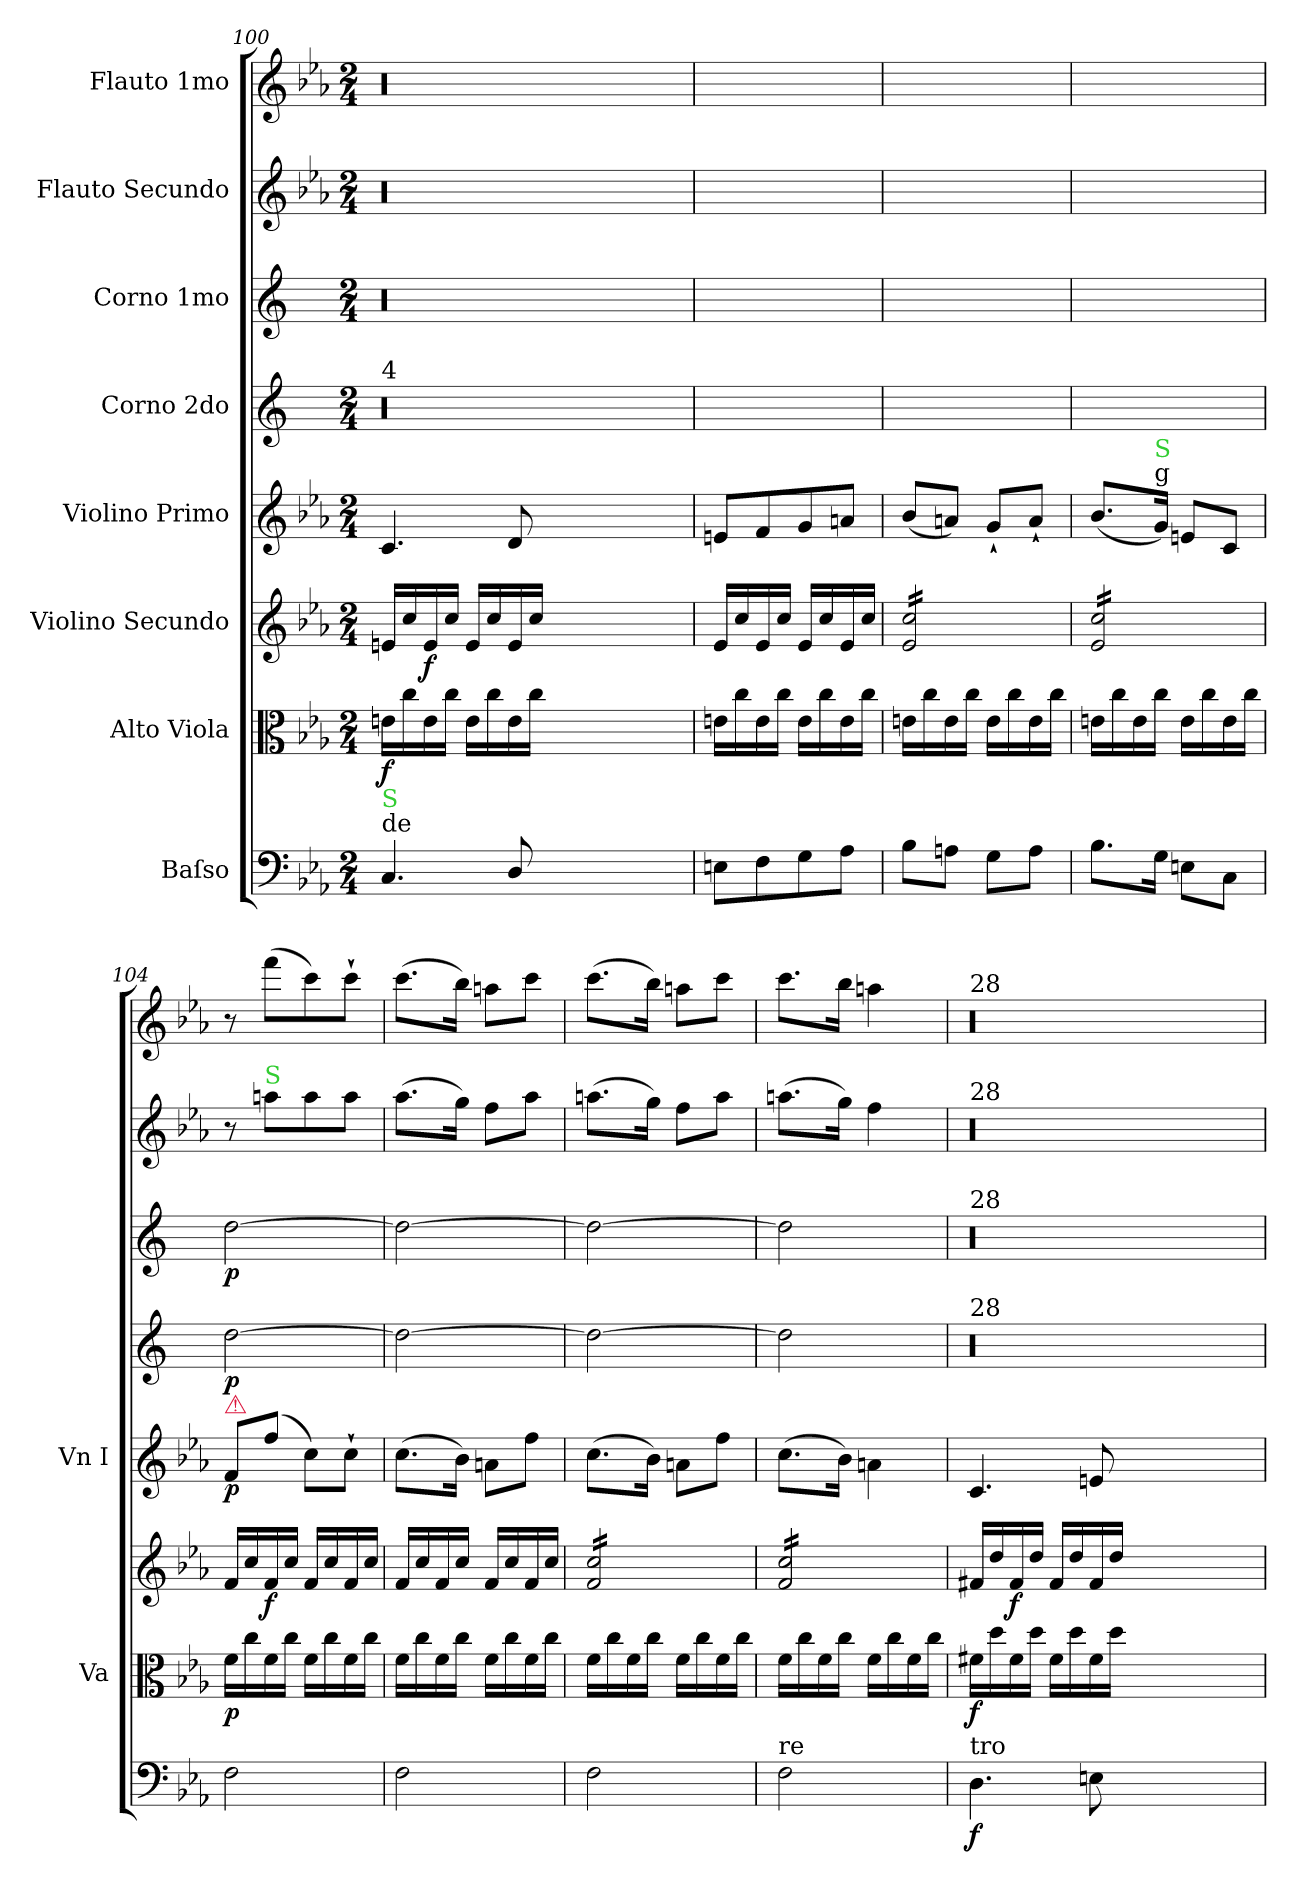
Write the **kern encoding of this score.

**kern	**dynam	**kern	**dynam	**kern	**dynam	**kern	**dynam	**kern	**dynam	**kern	**dynam	**kern	**kern
*part8	*part8	*part7	*part7	*part6	*part6	*part5	*part5	*part4	*part4	*part3	*part3	*part2	*part1
*staff8	*staff8	*staff7	*staff7	*staff6	*staff6	*staff5	*staff5	*staff4	*staff4	*staff3	*staff3	*staff2	*staff1
*I"Baſso	*	*I"Alto Viola	*	*I"Violino Secundo	*	*I"Violino Primo	*	*I"Corno 2do	*	*I"Corno 1mo	*	*I"Flauto Secundo	*I"Flauto 1mo
*	*	*I'Va	*	*	*	*I'Vn I	*	*	*	*	*	*	*
*clefF4	*	*clefC3	*	*clefG2	*	*clefG2	*	*clefG2	*	*clefG2	*	*clefG2	*clefG2
*	*	*	*	*	*	*	*	*ITrd5c9	*	*ITrd5c9	*	*	*
*k[b-e-a-]	*	*k[b-e-a-]	*	*k[b-e-a-]	*	*k[b-e-a-]	*	*k[b-e-a-]	*	*k[b-e-a-]	*	*k[b-e-a-]	*k[b-e-a-]
*M2/4	*	*M2/4	*	*M2/4	*	*M2/4	*	*M2/4	*	*M2/4	*	*M2/4	*M2/4
=100	=100	=100	=100	=100	=100	=100	=100	=100	=100	=100	=100	=100	=100
!	!	!	!	!	!	!	!	!LO:TX:a:t=4	!	!	!	!	!
!LO:TX:a:t=de	!	!	!	!	!	!	!	!	!	!	!	!	!
!LO:TX:a:color=limegreen:t=S	!	!	!	!	!	!	!	!	!	!	!	!	!
!	!	!	!	!	!	!	!LO:DY:a	!LO:N:vis=00	!	!LO:N:vis=00	!	!LO:N:vis=00	!LO:N:vis=00
4.C/	.	16en\LL	f	16en/LL	.	4.c/	for	0r	.	0r	.	0r	0r
.	.	16cc\	.	16cc/	.	.	.	.	.	.	.	.	.
.	.	16e\	.	16e/	f	.	.	.	.	.	.	.	.
.	.	16cc\JJ	.	16cc/JJ	.	.	.	.	.	.	.	.	.
.	.	16e\LL	.	16e/LL	.	.	.	.	.	.	.	.	.
.	.	16cc\	.	16cc/	.	.	.	.	.	.	.	.	.
8D/	.	16e\	.	16e/	.	8d/	.	.	.	.	.	.	.
.	.	16cc\JJ	.	16cc/JJ	.	.	.	.	.	.	.	.	.
1.ryy	.	1.ryy	.	1.ryy	.	1.ryy	.	.	.	.	.	.	.
=101	=101	=101	=101	=101	=101	=101	=101	=101	=101	=101	=101	=101	=101
8En\L	.	16en\LL	.	16e-/LL	.	8en/L	.	2ryy	.	2ryy	.	2ryy	2ryy
.	.	16cc\	.	16cc/	.	.	.	.	.	.	.	.	.
8F\	.	16e\	.	16e-/	.	8f/	.	.	.	.	.	.	.
.	.	16cc\JJ	.	16cc/JJ	.	.	.	.	.	.	.	.	.
8G\	.	16e\LL	.	16e-/LL	.	8g/	.	.	.	.	.	.	.
.	.	16cc\	.	16cc/	.	.	.	.	.	.	.	.	.
8A-\J	.	16e\	.	16e-/	.	8an/J	.	.	.	.	.	.	.
.	.	16cc\JJ	.	16cc/JJ	.	.	.	.	.	.	.	.	.
=102	=102	=102	=102	=102	=102	=102	=102	=102	=102	=102	=102	=102	=102
*	*	*	*	*tremolo	*	*	*	*	*	*	*	*	*
8B-\L	.	16en\LL	.	16e-/ 16cc/LL	.	(8b-/L	.	2ryy	.	2ryy	.	2ryy	2ryy
.	.	16cc\	.	16e-/ 16cc/	.	.	.	.	.	.	.	.	.
8An\J	.	16e\	.	16e-/ 16cc/	.	8an/J)	.	.	.	.	.	.	.
.	.	16cc\JJ	.	16e-/ 16cc/	.	.	.	.	.	.	.	.	.
8G\L	.	16e\LL	.	16e-/ 16cc/	.	8g`/L	.	.	.	.	.	.	.
.	.	16cc\	.	16e-/ 16cc/	.	.	.	.	.	.	.	.	.
8A\J	.	16e\	.	16e-/ 16cc/	.	8a`/J	.	.	.	.	.	.	.
.	.	16cc\JJ	.	16e-/ 16cc/JJ	.	.	.	.	.	.	.	.	.
=103	=103	=103	=103	=103	=103	=103	=103	=103	=103	=103	=103	=103	=103
8.B-\L	.	16en\LL	.	16e-/ 16cc/LL	.	(8.b-/L	.	2ryy	.	2ryy	.	2ryy	2ryy
.	.	16cc\	.	16e-/ 16cc/	.	.	.	.	.	.	.	.	.
.	.	16e\	.	16e-/ 16cc/	.	.	.	.	.	.	.	.	.
!	!	!	!	!	!	!LO:TX:a:t=g	!	!	!	!	!	!	!
!	!	!	!	!	!	!LO:TX:a:color=limegreen:t=S	!	!	!	!	!	!	!
16G\Jk	.	16cc\JJ	.	16e-/ 16cc/	.	16g/Jk)	.	.	.	.	.	.	.
8En\L	.	16e\LL	.	16e-/ 16cc/	.	8en/L	.	.	.	.	.	.	.
.	.	16cc\	.	16e-/ 16cc/	.	.	.	.	.	.	.	.	.
8C\J	.	16e\	.	16e-/ 16cc/	.	8c/J	.	.	.	.	.	.	.
.	.	16cc\JJ	.	16e-/ 16cc/JJ	.	.	.	.	.	.	.	.	.
*	*	*	*	*Xtremolo	*	*	*	*	*	*	*	*	*
=104	=104	=104	=104	=104	=104	=104	=104	=104	=104	=104	=104	=104	=104
!	!	!	!	!	!	!LO:TX:a:color=crimson:t=⚠	!	!	!	!	!	!	!
2F\	.	16f\LL	p	16f/LL	.	8f/L	p	[2f\	p	[2f\	p	8r	8r
.	.	16cc\	.	16cc/	.	.	.	.	.	.	.	.	.
!	!	!	!	!	!	!	!	!	!	!	!	!LO:TX:a:color=limegreen:t=S	!
.	.	16f\	.	16f/	f	(8ff\J	.	.	.	.	.	8aan\L	(8fff\L
.	.	16cc\JJ	.	16cc/JJ	.	.	.	.	.	.	.	.	.
.	.	16f\LL	.	16f/LL	.	8cc\L)	.	.	.	.	.	8aa\	8ccc\)
.	.	16cc\	.	16cc/	.	.	.	.	.	.	.	.	.
.	.	16f\	.	16f/	.	8cc`\J	.	.	.	.	.	8aa\J	8ccc`\J
.	.	16cc\JJ	.	16cc/JJ	.	.	.	.	.	.	.	.	.
=105	=105	=105	=105	=105	=105	=105	=105	=105	=105	=105	=105	=105	=105
2F\	.	16f\LL	.	16f/LL	.	(8.cc\L	.	2f\_	.	2f\_	.	(8.aa-\L	(8.ccc\L
.	.	16cc\	.	16cc/	.	.	.	.	.	.	.	.	.
.	.	16f\	.	16f/	.	.	.	.	.	.	.	.	.
.	.	16cc\JJ	.	16cc/JJ	.	16b-\Jk)	.	.	.	.	.	16gg\Jk)	16bb-\Jk)
.	.	16f\LL	.	16f/LL	.	8an\L	.	.	.	.	.	8ff\L	8aan\L
.	.	16cc\	.	16cc/	.	.	.	.	.	.	.	.	.
.	.	16f\	.	16f/	.	8ff\J	.	.	.	.	.	8aa-\J	8ccc\J
.	.	16cc\JJ	.	16cc/JJ	.	.	.	.	.	.	.	.	.
=106	=106	=106	=106	=106	=106	=106	=106	=106	=106	=106	=106	=106	=106
*	*	*	*	*tremolo	*	*	*	*	*	*	*	*	*
2F\	.	16f\LL	.	16f/ 16cc/LL	.	(8.cc\L	.	2f\_	.	2f\_	.	(8.aan\L	(8.ccc\L
.	.	16cc\	.	16f/ 16cc/	.	.	.	.	.	.	.	.	.
.	.	16f\	.	16f/ 16cc/	.	.	.	.	.	.	.	.	.
.	.	16cc\JJ	.	16f/ 16cc/	.	16b-\Jk)	.	.	.	.	.	16gg\Jk)	16bb-\Jk)
.	.	16f\LL	.	16f/ 16cc/	.	8an\L	.	.	.	.	.	8ff\L	8aan\L
.	.	16cc\	.	16f/ 16cc/	.	.	.	.	.	.	.	.	.
.	.	16f\	.	16f/ 16cc/	.	8ff\J	.	.	.	.	.	8aa\J	8ccc\J
.	.	16cc\JJ	.	16f/ 16cc/JJ	.	.	.	.	.	.	.	.	.
=107	=107	=107	=107	=107	=107	=107	=107	=107	=107	=107	=107	=107	=107
!LO:TX:a:t=re	!	!	!	!	!	!	!	!	!	!	!	!	!
2F\	.	16f\LL	.	16f/ 16cc/LL	.	(8.cc\L	.	2f\]	.	2f\]	.	(8.aan\L	8.ccc\L
.	.	16cc\	.	16f/ 16cc/	.	.	.	.	.	.	.	.	.
.	.	16f\	.	16f/ 16cc/	.	.	.	.	.	.	.	.	.
.	.	16cc\JJ	.	16f/ 16cc/	.	16b-\Jk)	.	.	.	.	.	16gg\Jk)	16bb-\Jk
.	.	16f\LL	.	16f/ 16cc/	.	4an\	.	.	.	.	.	4ff\	4aan\
.	.	16cc\	.	16f/ 16cc/	.	.	.	.	.	.	.	.	.
.	.	16f\	.	16f/ 16cc/	.	.	.	.	.	.	.	.	.
.	.	16cc\JJ	.	16f/ 16cc/JJ	.	.	.	.	.	.	.	.	.
*	*	*	*	*Xtremolo	*	*	*	*	*	*	*	*	*
=108	=108	=108	=108	=108	=108	=108	=108	=108	=108	=108	=108	=108	=108
!	!	!	!	!	!	!	!	!	!	!	!	!	!LO:TX:a:t=28
!	!	!	!	!	!	!	!	!	!	!	!	!LO:TX:a:t=28	!
!	!	!	!	!	!	!	!	!	!	!LO:TX:a:t=28	!	!	!
!	!	!	!	!	!	!	!	!LO:TX:a:t=28	!	!	!	!	!
!LO:TX:a:t=tro	!	!	!	!	!	!	!	!	!	!	!	!	!
!	!	!	!	!	!	!	!LO:DY:a	!LO:N:vis=00	!	!LO:N:vis=00	!	!LO:N:vis=00	!LO:N:vis=00
4.D\	f	16f#X\LL	f	16f#X/LL	.	4.c/	for	0r	.	0r	.	0r	0r
.	.	16dd\	.	16dd/	.	.	.	.	.	.	.	.	.
.	.	16f#\	.	16f#/	f	.	.	.	.	.	.	.	.
.	.	16dd\JJ	.	16dd/JJ	.	.	.	.	.	.	.	.	.
.	.	16f#\LL	.	16f#/LL	.	.	.	.	.	.	.	.	.
.	.	16dd\	.	16dd/	.	.	.	.	.	.	.	.	.
8En\	.	16f#\	.	16f#/	.	8en/	.	.	.	.	.	.	.
.	.	16dd\JJ	.	16dd/JJ	.	.	.	.	.	.	.	.	.
1.ryy	.	1.ryy	.	1.ryy	.	1.ryy	.	.	.	.	.	.	.
=	=	=	=	=	=	=	=	=	=	=	=	=	=
*-	*-	*-	*-	*-	*-	*-	*-	*-	*-	*-	*-	*-	*-
